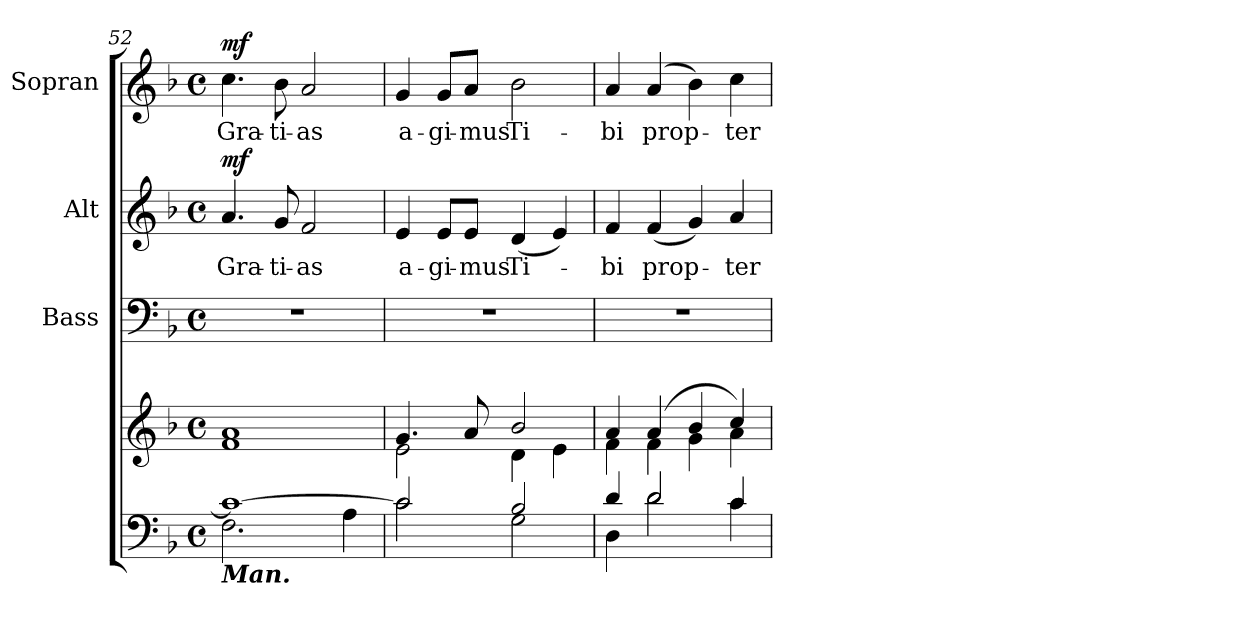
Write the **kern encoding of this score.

**kern	**kern	**kern	**kern	**text	**dynam	**kern	**text	**dynam
*part4	*part4	*part3	*part2	*part2	*part2	*part1	*part1	*part1
*staff5	*staff4	*staff3	*staff2	*staff2	*staff2	*staff1	*staff1	*staff1
*	*	*I"Bass	*I"Alt	*	*	*I"Sopran	*	*
*	*	*I'B.	*I'A.	*	*	*I'S.	*	*
*clefF4	*clefG2	*clefF4	*clefG2	*	*	*clefG2	*	*
*k[b-]	*k[b-]	*k[b-]	*k[b-]	*	*	*k[b-]	*	*
*F:	*F:	*F:	*F:	*	*	*F:	*	*
*M4/4	*M4/4	*M4/4	*M4/4	*	*	*M4/4	*	*
*met(c)	*met(c)	*met(c)	*met(c)	*	*	*met(c)	*	*
=52	=52	=52	=52	=52	=52	=52	=52	=52
*^	*^	*	*	*	*	*	*	*
!LO:TX:b:Bi:t=Man.	!	!	!	!	!	!	!	!	!	!
!	!	!	!	!	!	!LO:LY:b	!LO:DY:a	!	!LO:LY:b	!LO:DY:a
1c_	2.F\	1a	1f	1r	4.a/	Gra-	mf	4.cc\	Gra-	mf
!	!	!	!	!	!	!LO:LY:b	!	!	!LO:LY:b	!
.	.	.	.	.	8g/	-ti-	.	8b-\	-ti-	.
!	!	!	!	!	!	!LO:LY:b	!	!	!LO:LY:b	!
.	.	.	.	.	2f/	-as	.	2a/	-as	.
.	4A\	.	.	.	.	.	.	.	.	.
=53	=53	=53	=53	=53	=53	=53	=53	=53	=53	=53
!	!	!	!	!	!	!LO:LY:b	!	!	!LO:LY:b	!
2c/]	2c\	4.g/	2e\	1r	4e/	a-	.	4g/	a-	.
!	!	!	!	!	!	!LO:LY:b	!	!	!LO:LY:b	!
.	.	.	.	.	8e/L	-gi-	.	8g/L	-gi-	.
!	!	!	!	!	!	!LO:LY:b	!	!	!LO:LY:b	!
.	.	8a/	.	.	8e/J	-mus	.	8a/J	-mus	.
!	!	!	!	!	!	!LO:LY:b	!	!	!LO:LY:b	!
2B-/	2G\	2b-/	4d\	.	(<4d/	Ti-	.	2b-\	Ti-	.
.	.	.	4e\	.	4e/)	.	.	.	.	.
=54	=54	=54	=54	=54	=54	=54	=54	=54	=54	=54
!	!	!	!	!	!	!LO:LY:b	!	!	!LO:LY:b	!
4d/	4D\	4a/	4f\	1r	4f/	-bi	.	4a/	-bi	.
!	!	!	!	!	!	!LO:LY:b	!	!	!LO:LY:b	!
2d/	2d\	(4a/	4f\	.	(<4f/	prop-	.	(4a/	prop-	.
.	.	4b-/	4g\	.	4g/)	.	.	4b-\)	.	.
!	!	!	!	!	!	!LO:LY:b	!	!	!LO:LY:b	!
4c/	4c\	4cc/)	4a\	.	4a/	-ter	.	4cc\	-ter	.
*v	*v	*	*	*	*	*	*	*	*	*
*	*v	*v	*	*	*	*	*	*	*
=	=	=	=	=	=	=	=	=
*-	*-	*-	*-	*-	*-	*-	*-	*-
